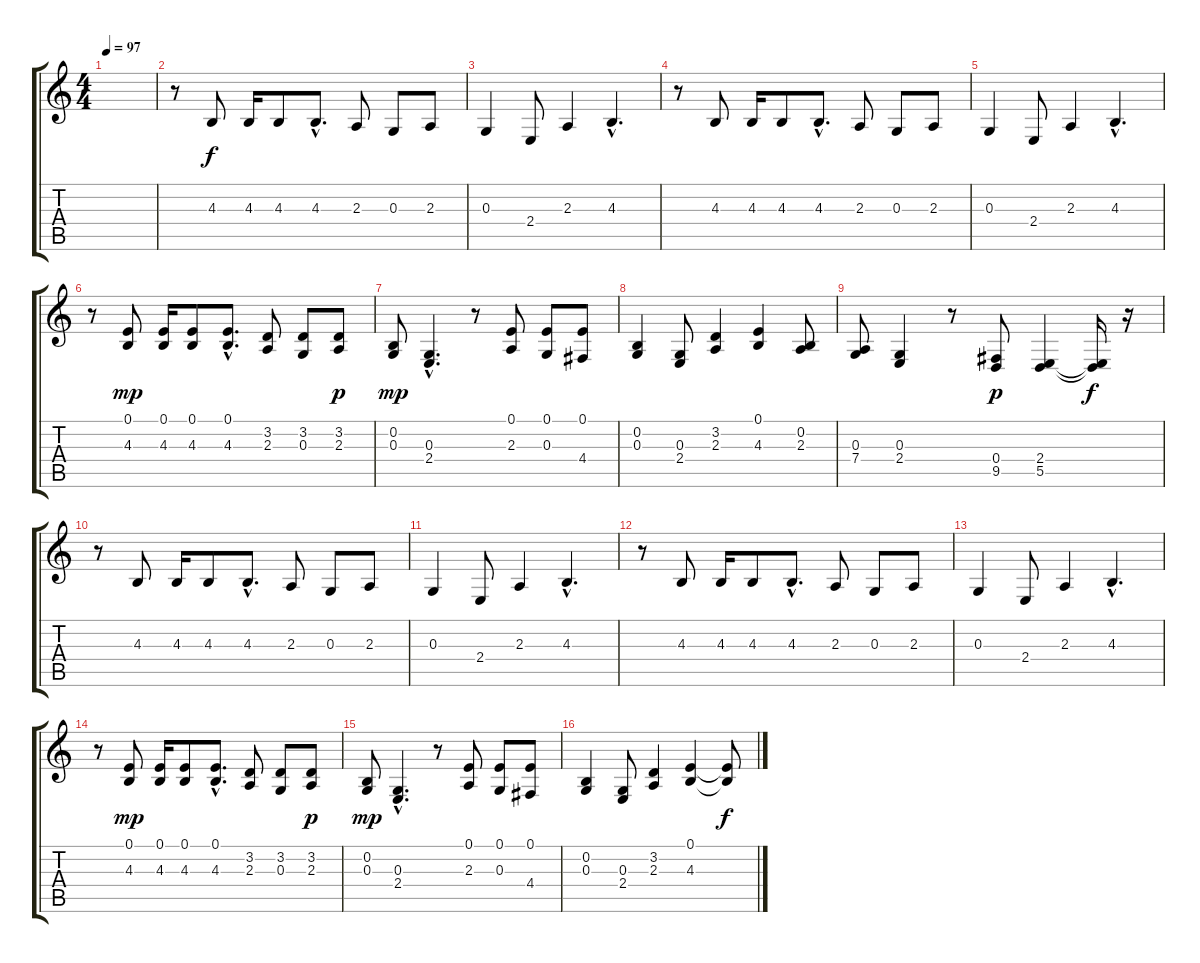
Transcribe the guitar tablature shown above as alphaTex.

\track "" {instrument electricgrandpiano}
\staff {score tabs}
\tuning (E4 B3 G3 D3 A2 E2) {hide}
\ts (4 4)
\tempo 97
\clef g2
\ks c
|
\section ("" "")
r.8 4.3.8 4.3.16 4.3.8 4.3{hac}.8{d} 2.3.8 0.3.8 2.3.8 |
0.3.4 2.4.8 2.3.4 4.3{hac}.4{d} |
r.8 4.3.8 4.3.16 4.3.8 4.3{hac}.8{d} 2.3.8 0.3.8 2.3.8 |
0.3.4 2.4.8 2.3.4 4.3{hac}.4{d} |
\section ("" "")
r.8 (0.1 4.3).8{dy mp} (0.1 4.3).16 (0.1 4.3).8 (0.1{hac} 4.3{hac}).8{d} (3.2 2.3).8 (3.2 0.3).8 (3.2 2.3).8{dy p} |
(0.2 0.3).8{dy mp} (0.3{hac} 2.4{hac}).4{d} r.8 (0.1 2.3).8 (0.1 0.3).8 (0.1 4.4).8 |
(0.2 0.3).4 (0.3 2.4).8 (3.2 2.3).4 (0.1 4.3).4 (0.2 2.3).8 |
(0.3 7.4).8 (0.3 2.4).4 r.8 (0.4 9.5).8{dy p} (2.4 5.5).4 (2.4{t} 5.5{t}).16{dy f} r.16 |
\section ("" "")
r.8 4.3.8 4.3.16 4.3.8 4.3{hac}.8{d} 2.3.8 0.3.8 2.3.8 |
0.3.4 2.4.8 2.3.4 4.3{hac}.4{d} |
r.8 4.3.8 4.3.16 4.3.8 4.3{hac}.8{d} 2.3.8 0.3.8 2.3.8 |
0.3.4 2.4.8 2.3.4 4.3{hac}.4{d} |
\section ("" "")
r.8 (0.1 4.3).8{dy mp} (0.1 4.3).16 (0.1 4.3).8 (0.1{hac} 4.3{hac}).8{d} (3.2 2.3).8 (3.2 0.3).8 (3.2 2.3).8{dy p} |
(0.2 0.3).8{dy mp} (0.3{hac} 2.4{hac}).4{d} r.8 (0.1 2.3).8 (0.1 0.3).8 (0.1 4.4).8 |
(0.2 0.3).4 (0.3 2.4).8 (3.2 2.3).4 (0.1 4.3).4 (0.1{t} 4.3{t}).8{dy f}
